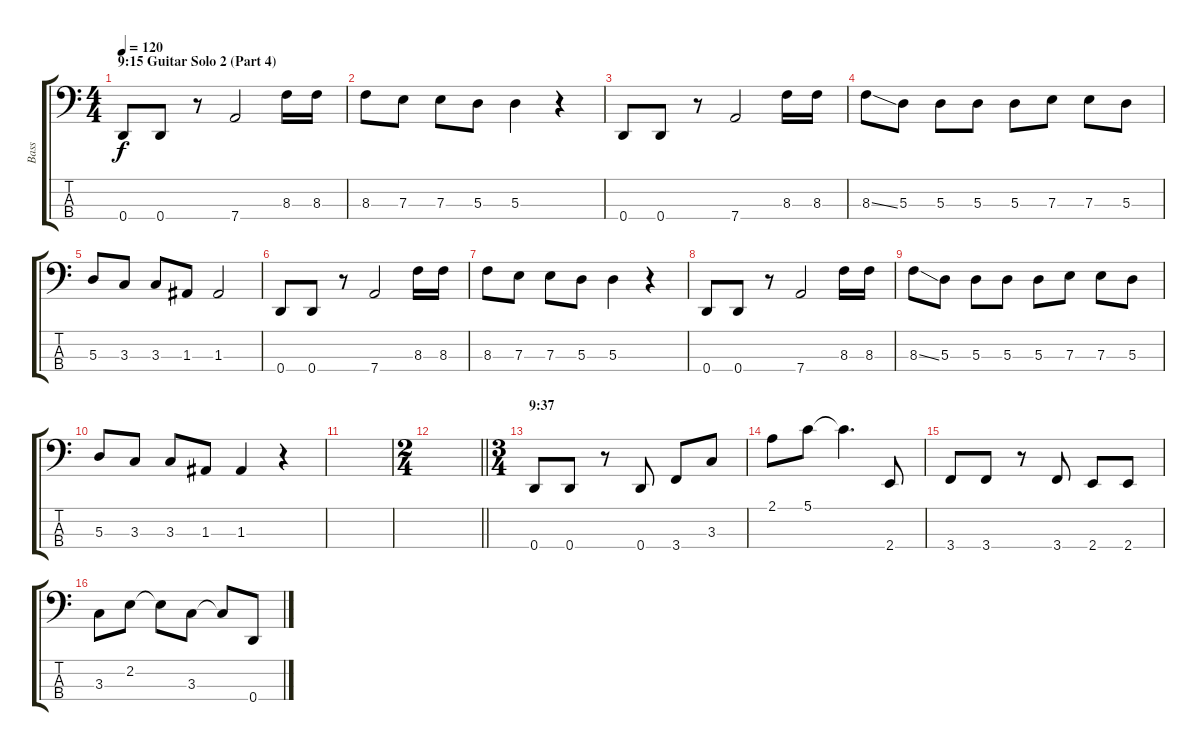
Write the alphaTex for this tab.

\track ("Bass" "Bass") {instrument electricbassfinger}
\staff {score tabs}
\tuning (G2 D2 A1 D1) {hide}
\ts (4 4)
\section ("" "9:15 Guitar Solo 2 (Part 4)")
\tempo 120
\clef f4
\ks c
0.4.8{dy f} 0.4.8 r.8 7.4.2 8.3.16 8.3.16 |
8.3.8 7.3.8 7.3.8 5.3.8 5.3.4 r.4 |
0.4.8 0.4.8 r.8 7.4.2 8.3.16 8.3.16 |
8.3{ss}.8 5.3.8 5.3.8 5.3.8 5.3.8 7.3.8 7.3.8 5.3.8 |
5.3.8 3.3.8 3.3.8 1.3.8 1.3.2 |
0.4.8 0.4.8 r.8 7.4.2 8.3.16 8.3.16 |
8.3.8 7.3.8 7.3.8 5.3.8 5.3.4 r.4 |
0.4.8 0.4.8 r.8 7.4.2 8.3.16 8.3.16 |
8.3{ss}.8 5.3.8 5.3.8 5.3.8 5.3.8 7.3.8 7.3.8 5.3.8 |
5.3.8 3.3.8 3.3.8 1.3.8 1.3.4 r.4 |
|
\ts (2 4)
\barLineRight lightlight
|
\ts (3 4)
\section ("" "9:37")
0.4.8 0.4.8 r.8 0.4.8 3.4.8 3.3.8 |
2.1.8 5.1.8 5.1{t}.4{d} 2.4.8 |
3.4.8 3.4.8 r.8 3.4.8 2.4.8 2.4.8 |
3.3.8 2.2.8 2.2{t}.8 3.3.8 3.3{t}.8 0.4.8
